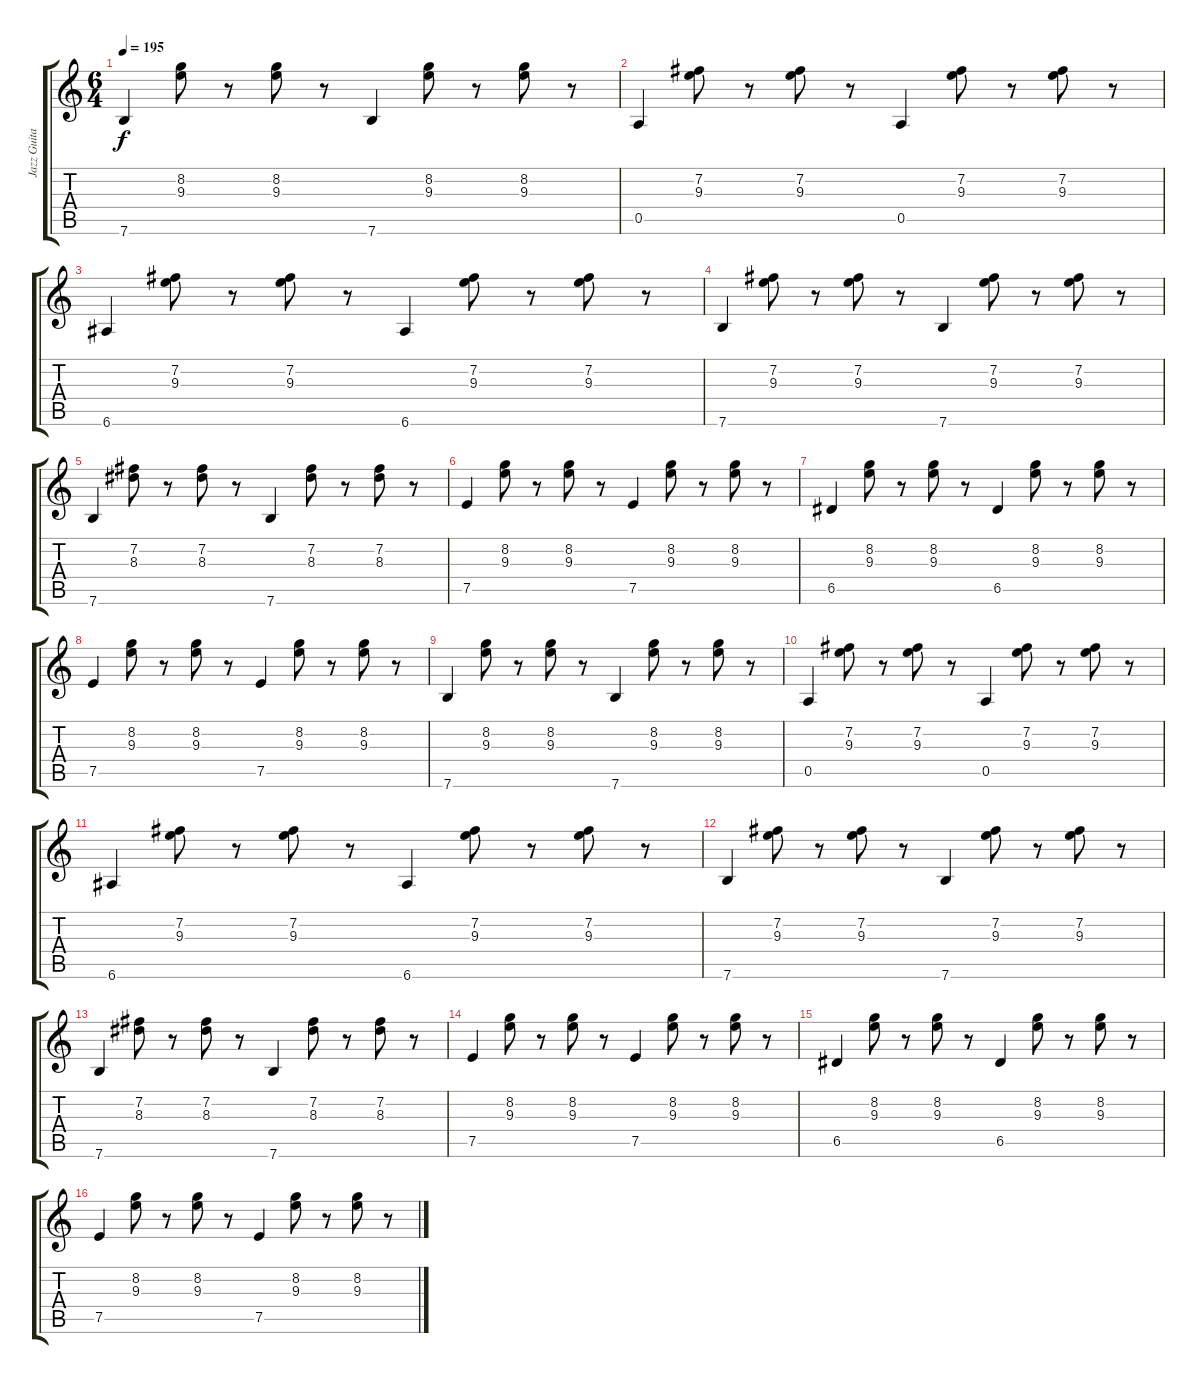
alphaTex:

\track ("Jazz Guitar" "Jazz Guita") {instrument electricguitarjazz}
\staff {score tabs}
\tuning (E4 B3 G3 D3 A2 E2) {hide}
\ts (6 4)
\tempo 195
\clef g2
\ks c
7.6.4{dy f} (8.2 9.3).8 r.8 (8.2 9.3).8 r.8 7.6.4 (8.2 9.3).8 r.8 (8.2 9.3).8 r.8 |
0.5.4 (7.2 9.3).8 r.8 (7.2 9.3).8 r.8 0.5.4 (7.2 9.3).8 r.8 (7.2 9.3).8 r.8 |
6.6.4 (7.2 9.3).8 r.8 (7.2 9.3).8 r.8 6.6.4 (7.2 9.3).8 r.8 (7.2 9.3).8 r.8 |
7.6.4 (7.2 9.3).8 r.8 (7.2 9.3).8 r.8 7.6.4 (7.2 9.3).8 r.8 (7.2 9.3).8 r.8 |
7.6.4 (7.2 8.3).8 r.8 (7.2 8.3).8 r.8 7.6.4 (7.2 8.3).8 r.8 (7.2 8.3).8 r.8 |
7.5.4 (8.2 9.3).8 r.8 (8.2 9.3).8 r.8 7.5.4 (8.2 9.3).8 r.8 (8.2 9.3).8 r.8 |
6.5.4 (8.2 9.3).8 r.8 (8.2 9.3).8 r.8 6.5.4 (8.2 9.3).8 r.8 (8.2 9.3).8 r.8 |
7.5.4 (8.2 9.3).8 r.8 (8.2 9.3).8 r.8 7.5.4 (8.2 9.3).8 r.8 (8.2 9.3).8 r.8 |
7.6.4 (8.2 9.3).8 r.8 (8.2 9.3).8 r.8 7.6.4 (8.2 9.3).8 r.8 (8.2 9.3).8 r.8 |
0.5.4 (7.2 9.3).8 r.8 (7.2 9.3).8 r.8 0.5.4 (7.2 9.3).8 r.8 (7.2 9.3).8 r.8 |
6.6.4 (7.2 9.3).8 r.8 (7.2 9.3).8 r.8 6.6.4 (7.2 9.3).8 r.8 (7.2 9.3).8 r.8 |
7.6.4 (7.2 9.3).8 r.8 (7.2 9.3).8 r.8 7.6.4 (7.2 9.3).8 r.8 (7.2 9.3).8 r.8 |
7.6.4 (7.2 8.3).8 r.8 (7.2 8.3).8 r.8 7.6.4 (7.2 8.3).8 r.8 (7.2 8.3).8 r.8 |
7.5.4 (8.2 9.3).8 r.8 (8.2 9.3).8 r.8 7.5.4 (8.2 9.3).8 r.8 (8.2 9.3).8 r.8 |
6.5.4 (8.2 9.3).8 r.8 (8.2 9.3).8 r.8 6.5.4 (8.2 9.3).8 r.8 (8.2 9.3).8 r.8 |
7.5.4 (8.2 9.3).8 r.8 (8.2 9.3).8 r.8 7.5.4 (8.2 9.3).8 r.8 (8.2 9.3).8 r.8
